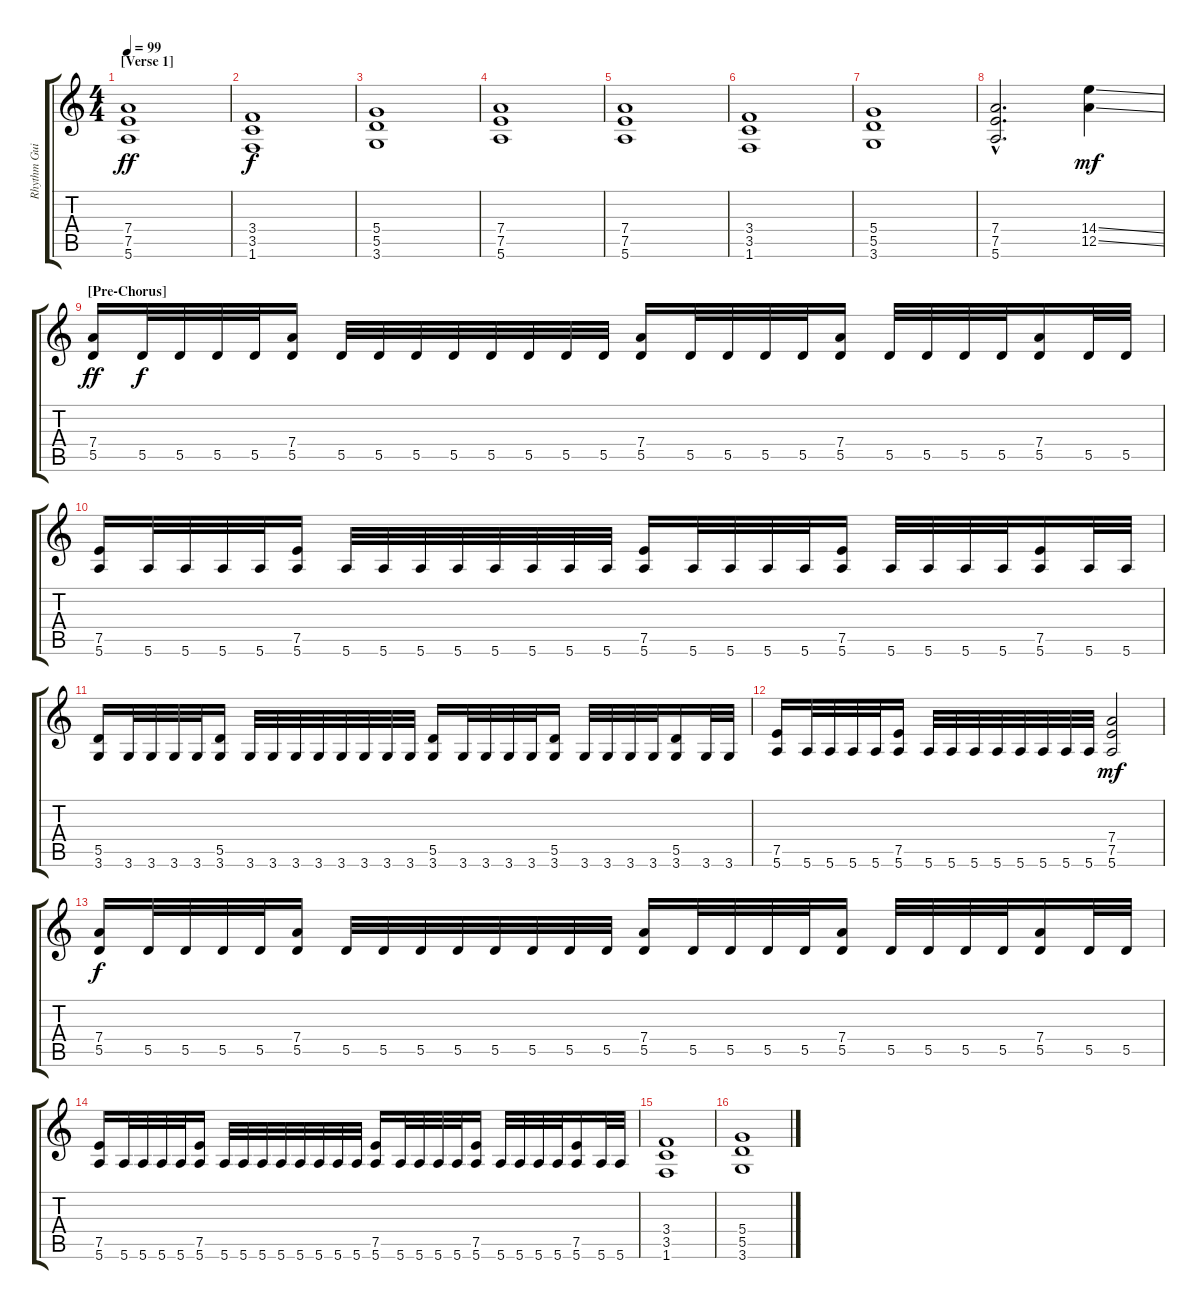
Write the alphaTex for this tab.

\track ("Rhythm Guitar 1" "Rhythm Gui") {instrument distortionguitar}
\staff {score tabs}
\tuning (E4 B3 G3 D3 A2 E2) {hide}
\ts (4 4)
\section ("" "[Verse 1]")
\tempo 99
\clef g2
\ks c
(7.4 7.5 5.6).1{dy ff} |
(3.4 3.5 1.6).1{dy f} |
(5.4 5.5 3.6).1 |
(7.4 7.5 5.6).1 |
(7.4 7.5 5.6).1 |
(3.4 3.5 1.6).1 |
(5.4 5.5 3.6).1 |
(7.4{hac} 7.5{hac} 5.6{hac}).2{d} (14.4{ss} 12.5{ss}).4{dy mf} |
\section ("" "[Pre-Chorus]")
(7.4 5.5).16{dy ff} 5.5.32{dy f} 5.5.32 5.5.32 5.5.32 (7.4 5.5).16 5.5.32 5.5.32 5.5.32 5.5.32 5.5.32 5.5.32 5.5.32 5.5.32 (7.4 5.5).16 5.5.32 5.5.32 5.5.32 5.5.32 (7.4 5.5).16 5.5.32 5.5.32 5.5.32 5.5.32 (7.4 5.5).16 5.5.32 5.5.32 |
(7.5 5.6).16 5.6.32 5.6.32 5.6.32 5.6.32 (7.5 5.6).16 5.6.32 5.6.32 5.6.32 5.6.32 5.6.32 5.6.32 5.6.32 5.6.32 (7.5 5.6).16 5.6.32 5.6.32 5.6.32 5.6.32 (7.5 5.6).16 5.6.32 5.6.32 5.6.32 5.6.32 (7.5 5.6).16 5.6.32 5.6.32 |
(5.5 3.6).16 3.6.32 3.6.32 3.6.32 3.6.32 (5.5 3.6).16 3.6.32 3.6.32 3.6.32 3.6.32 3.6.32 3.6.32 3.6.32 3.6.32 (5.5 3.6).16 3.6.32 3.6.32 3.6.32 3.6.32 (5.5 3.6).16 3.6.32 3.6.32 3.6.32 3.6.32 (5.5 3.6).16 3.6.32 3.6.32 |
(7.5 5.6).16 5.6.32 5.6.32 5.6.32 5.6.32 (7.5 5.6).16 5.6.32 5.6.32 5.6.32 5.6.32 5.6.32 5.6.32 5.6.32 5.6.32 (7.4 7.5 5.6).2{dy mf} |
(7.4 5.5).16{dy f} 5.5.32 5.5.32 5.5.32 5.5.32 (7.4 5.5).16 5.5.32 5.5.32 5.5.32 5.5.32 5.5.32 5.5.32 5.5.32 5.5.32 (7.4 5.5).16 5.5.32 5.5.32 5.5.32 5.5.32 (7.4 5.5).16 5.5.32 5.5.32 5.5.32 5.5.32 (7.4 5.5).16 5.5.32 5.5.32 |
(7.5 5.6).16 5.6.32 5.6.32 5.6.32 5.6.32 (7.5 5.6).16 5.6.32 5.6.32 5.6.32 5.6.32 5.6.32 5.6.32 5.6.32 5.6.32 (7.5 5.6).16 5.6.32 5.6.32 5.6.32 5.6.32 (7.5 5.6).16 5.6.32 5.6.32 5.6.32 5.6.32 (7.5 5.6).16 5.6.32 5.6.32 |
(3.4 3.5 1.6).1 |
(5.4 5.5 3.6).1
